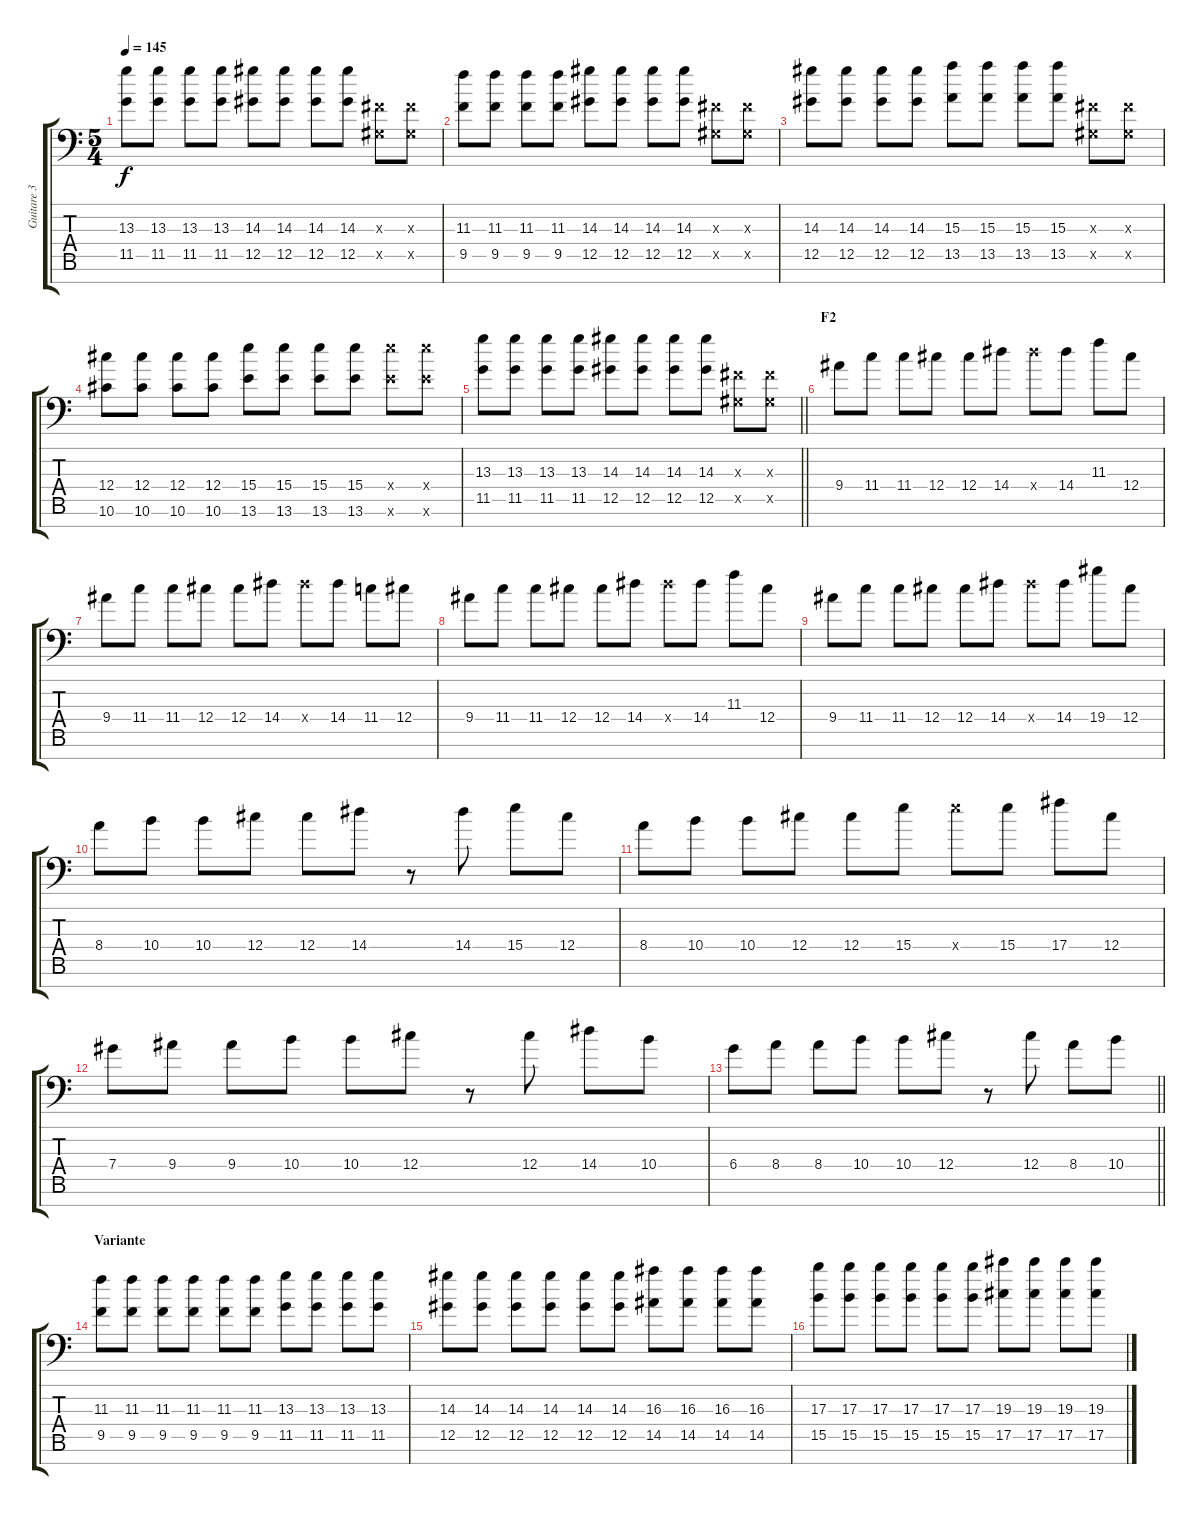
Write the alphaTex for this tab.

\track ("Guitare 3" "Guitare 3") {instrument distortionguitar}
\staff {score tabs}
\tuning (Eb4 Bb3 Gb3 Db3 Ab2 Eb2 Bb1) {hide}
\ts (5 4)
\tempo 145
\clef f4
\ks c
(13.3 11.5).8{dy f} (13.3 11.5).8 (13.3 11.5).8 (13.3 11.5).8 (14.3 12.5).8 (14.3 12.5).8 (14.3 12.5).8 (14.3 12.5).8 (0.3{x} 0.5{x}).8 (0.3{x} 0.5{x}).8 |
(11.3 9.5).8 (11.3 9.5).8 (11.3 9.5).8 (11.3 9.5).8 (14.3 12.5).8 (14.3 12.5).8 (14.3 12.5).8 (14.3 12.5).8 (0.3{x} 0.5{x}).8 (0.3{x} 0.5{x}).8 |
(14.3 12.5).8 (14.3 12.5).8 (14.3 12.5).8 (14.3 12.5).8 (15.3 13.5).8 (15.3 13.5).8 (15.3 13.5).8 (15.3 13.5).8 (0.3{x} 0.5{x}).8 (0.3{x} 0.5{x}).8 |
(12.4 10.6).8 (12.4 10.6).8 (12.4 10.6).8 (12.4 10.6).8 (15.4 13.6).8 (15.4 13.6).8 (15.4 13.6).8 (15.4 13.6).8 (15.4{x} 13.6{x}).8 (15.4{x} 13.6{x}).8 |
\barLineRight lightlight
(13.3 11.5).8 (13.3 11.5).8 (13.3 11.5).8 (13.3 11.5).8 (14.3 12.5).8 (14.3 12.5).8 (14.3 12.5).8 (14.3 12.5).8 (0.3{x} 0.5{x}).8 (0.3{x} 0.5{x}).8 |
\section ("" "F2")
9.4.8 11.4.8 11.4.8 12.4.8 12.4.8 14.4.8 14.4{x}.8 14.4.8 11.3.8 12.4.8 |
9.4.8 11.4.8 11.4.8 12.4.8 12.4.8 14.4.8 14.4{x}.8 14.4.8 11.4.8 12.4.8 |
9.4.8 11.4.8 11.4.8 12.4.8 12.4.8 14.4.8 14.4{x}.8 14.4.8 11.3.8 12.4.8 |
9.4.8 11.4.8 11.4.8 12.4.8 12.4.8 14.4.8 14.4{x}.8 14.4.8 19.4.8 12.4.8 |
8.4.8 10.4.8 10.4.8 12.4.8 12.4.8 14.4.8 r.8 14.4.8 15.4.8 12.4.8 |
8.4.8 10.4.8 10.4.8 12.4.8 12.4.8 15.4.8 15.4{x}.8 15.4.8 17.4.8 12.4.8 |
7.4.8 9.4.8 9.4.8 10.4.8 10.4.8 12.4.8 r.8 12.4.8 14.4.8 10.4.8 |
\barLineRight lightlight
6.4.8 8.4.8 8.4.8 10.4.8 10.4.8 12.4.8 r.8 12.4.8 8.4.8 10.4.8 |
\section ("" "Variante")
(11.3 9.5).8 (11.3 9.5).8 (11.3 9.5).8 (11.3 9.5).8 (11.3 9.5).8 (11.3 9.5).8 (13.3 11.5).8 (13.3 11.5).8 (13.3 11.5).8 (13.3 11.5).8 |
(14.3 12.5).8 (14.3 12.5).8 (14.3 12.5).8 (14.3 12.5).8 (14.3 12.5).8 (14.3 12.5).8 (16.3 14.5).8 (16.3 14.5).8 (16.3 14.5).8 (16.3 14.5).8 |
(17.3 15.5).8 (17.3 15.5).8 (17.3 15.5).8 (17.3 15.5).8 (17.3 15.5).8 (17.3 15.5).8 (19.3 17.5).8 (19.3 17.5).8 (19.3 17.5).8 (19.3 17.5).8
